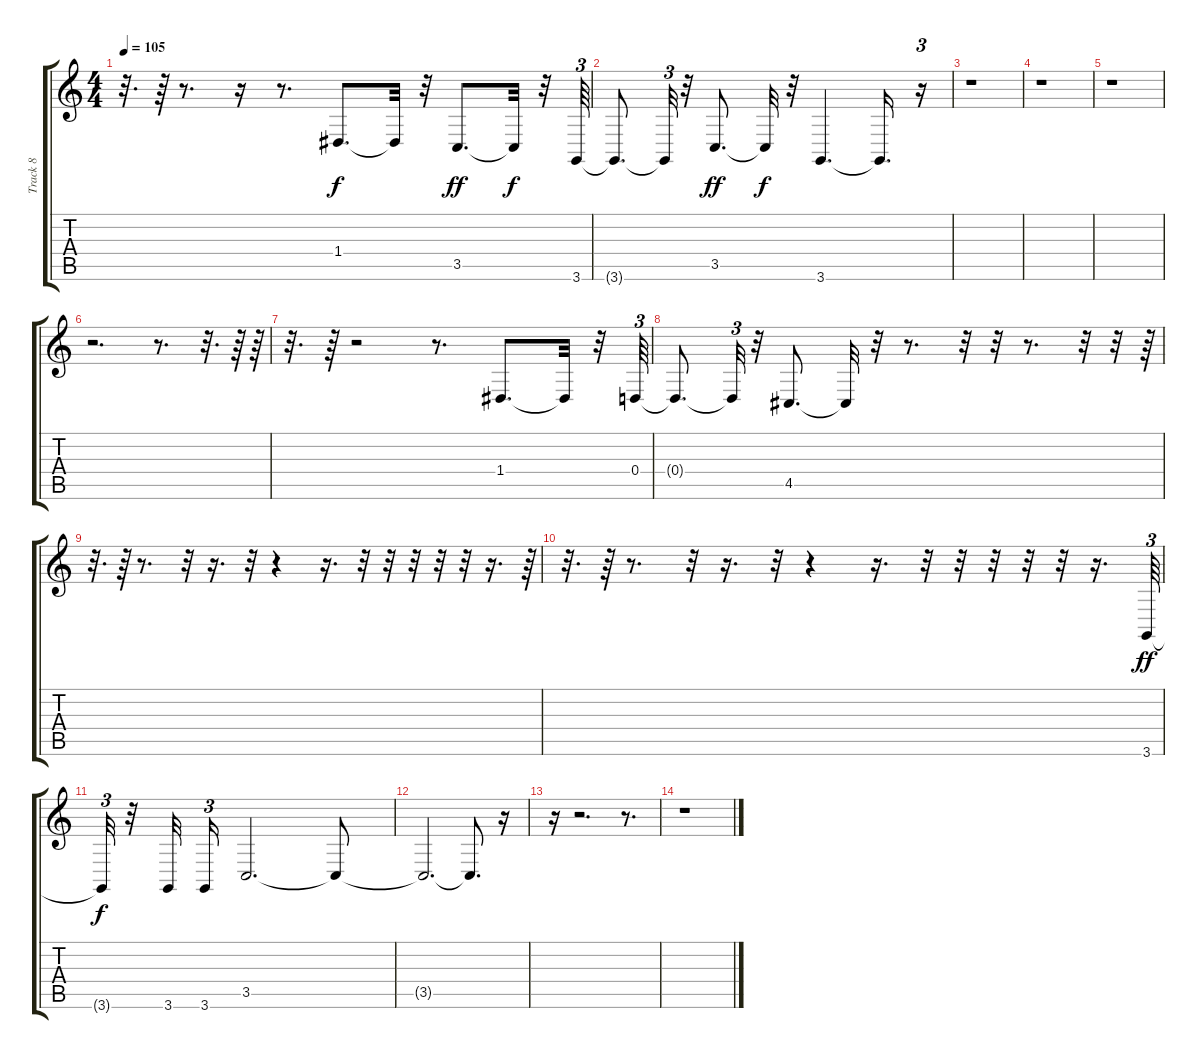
\track ("Track 8" "Track 8") {instrument tuba}
\staff {score tabs}
\tuning (E4 B3 G3 D3 A2 E2) {hide}
\ts (4 4)
\tempo 105
\clef g2
\ks c
r.32{d dy ff} r.64 r.8{d} r.16 r.8{d} 1.4.8{d dy f} 1.4{t}.32 r.32 3.5.8{d dy ff} 3.5{t}.32{dy f} r.32 3.6.64{tu (3 2)} |
3.6{t}.8{d} 3.6{t}.32{tu (3 2)} r.32 3.5.8{d dy ff} 3.5{t}.32{dy f} r.32 3.6.4{d} 3.6{t}.16{d} r.16{tu (3 2)} |
r.1 |
r.1 |
r.1 |
r.2{d} r.8{d} r.32{d} r.64 r.64{tu (3 2)} |
r.32{d} r.64 r.2 r.8{d} 1.4.8{d} 1.4{t}.32 r.32 0.4.64{tu (3 2)} |
0.4{t}.8{d} 0.4{t}.32{tu (3 2)} r.32 4.5.8{d} 4.5{t}.32 r.32 r.8{d} r.32 r.32 r.8{d} r.32 r.32 r.64{tu (3 2)} |
r.32{d} r.64 r.8{d} r.32 r.16{d} r.32 r.4 r.16{d} r.32 r.32 r.32 r.32 r.32 r.16{d} r.64{tu (3 2)} |
r.32{d} r.64 r.8{d} r.32 r.16{d} r.32 r.4 r.16{d} r.32 r.32 r.32 r.32 r.32 r.16{d} 3.6.64{tu (3 2) dy ff} |
3.6{t}.32{tu (3 2) dy f} r.32 3.6.32 3.6.16{tu (3 2)} 3.5.2{d} 3.5{t}.8 |
3.5{t}.2{d} 3.5{t}.8{d} r.16 |
r.16 r.2{d} r.8{d} |
r.1
